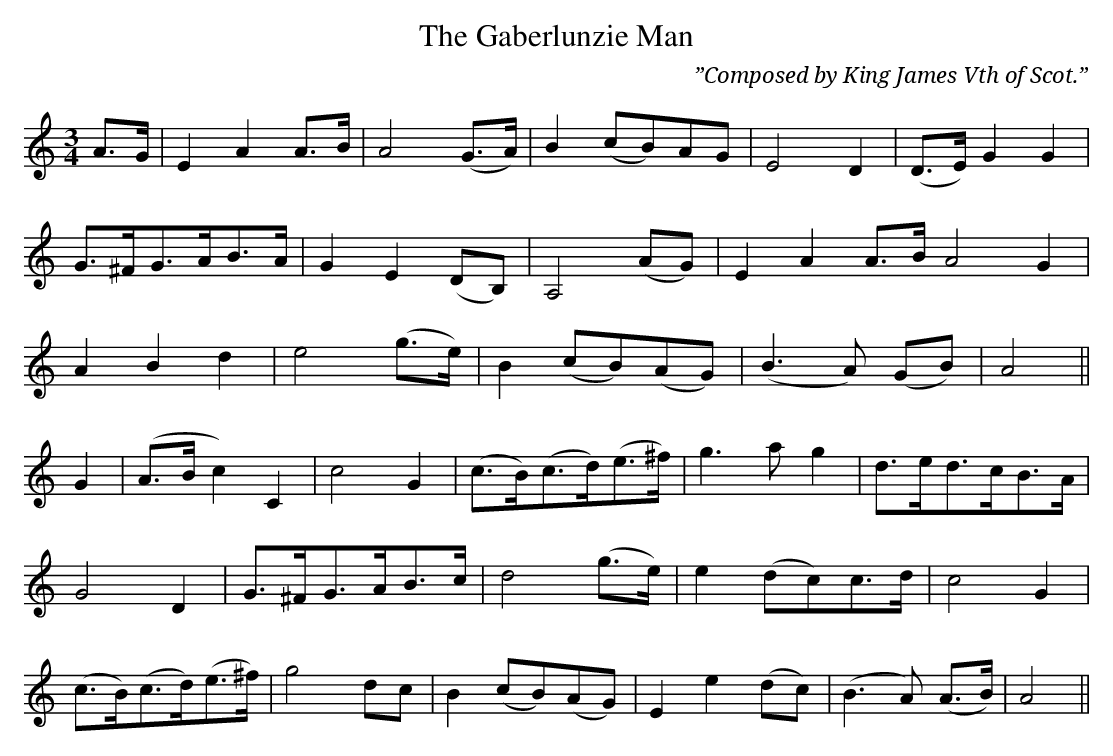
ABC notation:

X:1
T:Gaberlunzie Man, The
M:3/4
L:1/8
C:”Composed by King James Vth of Scot.”
K:Amin
A>G|E2A2 A>B|A4 (G>A)|B2 (cB)AG|E4 D2|(D>E) G2G2|
G>^FG>AB>A|G2E2 (DB,)|A,4 (AG)|E2A2 A>B A4 G2|
A2B2d2|e4 (g>e)|B2 (cB)(AG)|(B3A) (GB)|A4||
G2|(A>B c2)C2|c4 G2|(c>B)(c>d)(e>^f)|g3a g2|d>ed>cB>A|
G4 D2|G>^FG>AB>c|d4 (g>e)|e2 (dc)c>d|c4 G2|
(c>B)(c>d)(e>^f)|g4 dc|B2 (cB)(AG)|E2 e2 (dc)|(B3A) (A>B)|A4||
